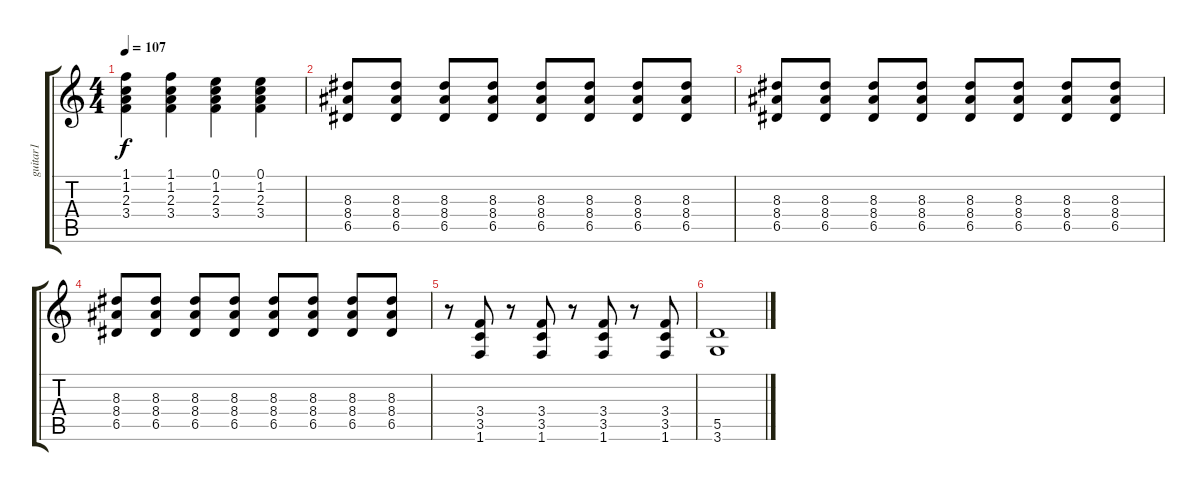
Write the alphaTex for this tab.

\track ("guitar1" "guitar1") {instrument distortionguitar}
\staff {score tabs}
\tuning (E4 B3 G3 D3 A2 E2) {hide}
\ts (4 4)
\tempo 107
\clef g2
\ks c
(1.1 1.2 2.3 3.4).4{dy f} (1.1 1.2 2.3 3.4).4 (0.1 1.2 2.3 3.4).4 (0.1 1.2 2.3 3.4).4 |
(8.3 8.4 6.5).8 (8.3 8.4 6.5).8 (8.3 8.4 6.5).8 (8.3 8.4 6.5).8 (8.3 8.4 6.5).8 (8.3 8.4 6.5).8 (8.3 8.4 6.5).8 (8.3 8.4 6.5).8 |
(8.3 8.4 6.5).8 (8.3 8.4 6.5).8 (8.3 8.4 6.5).8 (8.3 8.4 6.5).8 (8.3 8.4 6.5).8 (8.3 8.4 6.5).8 (8.3 8.4 6.5).8 (8.3 8.4 6.5).8 |
(8.3 8.4 6.5).8 (8.3 8.4 6.5).8 (8.3 8.4 6.5).8 (8.3 8.4 6.5).8 (8.3 8.4 6.5).8 (8.3 8.4 6.5).8 (8.3 8.4 6.5).8 (8.3 8.4 6.5).8 |
r.8 (3.4 3.5 1.6).8 r.8 (3.4 3.5 1.6).8 r.8 (3.4 3.5 1.6).8 r.8 (3.4 3.5 1.6).8 |
(5.5 3.6).1
